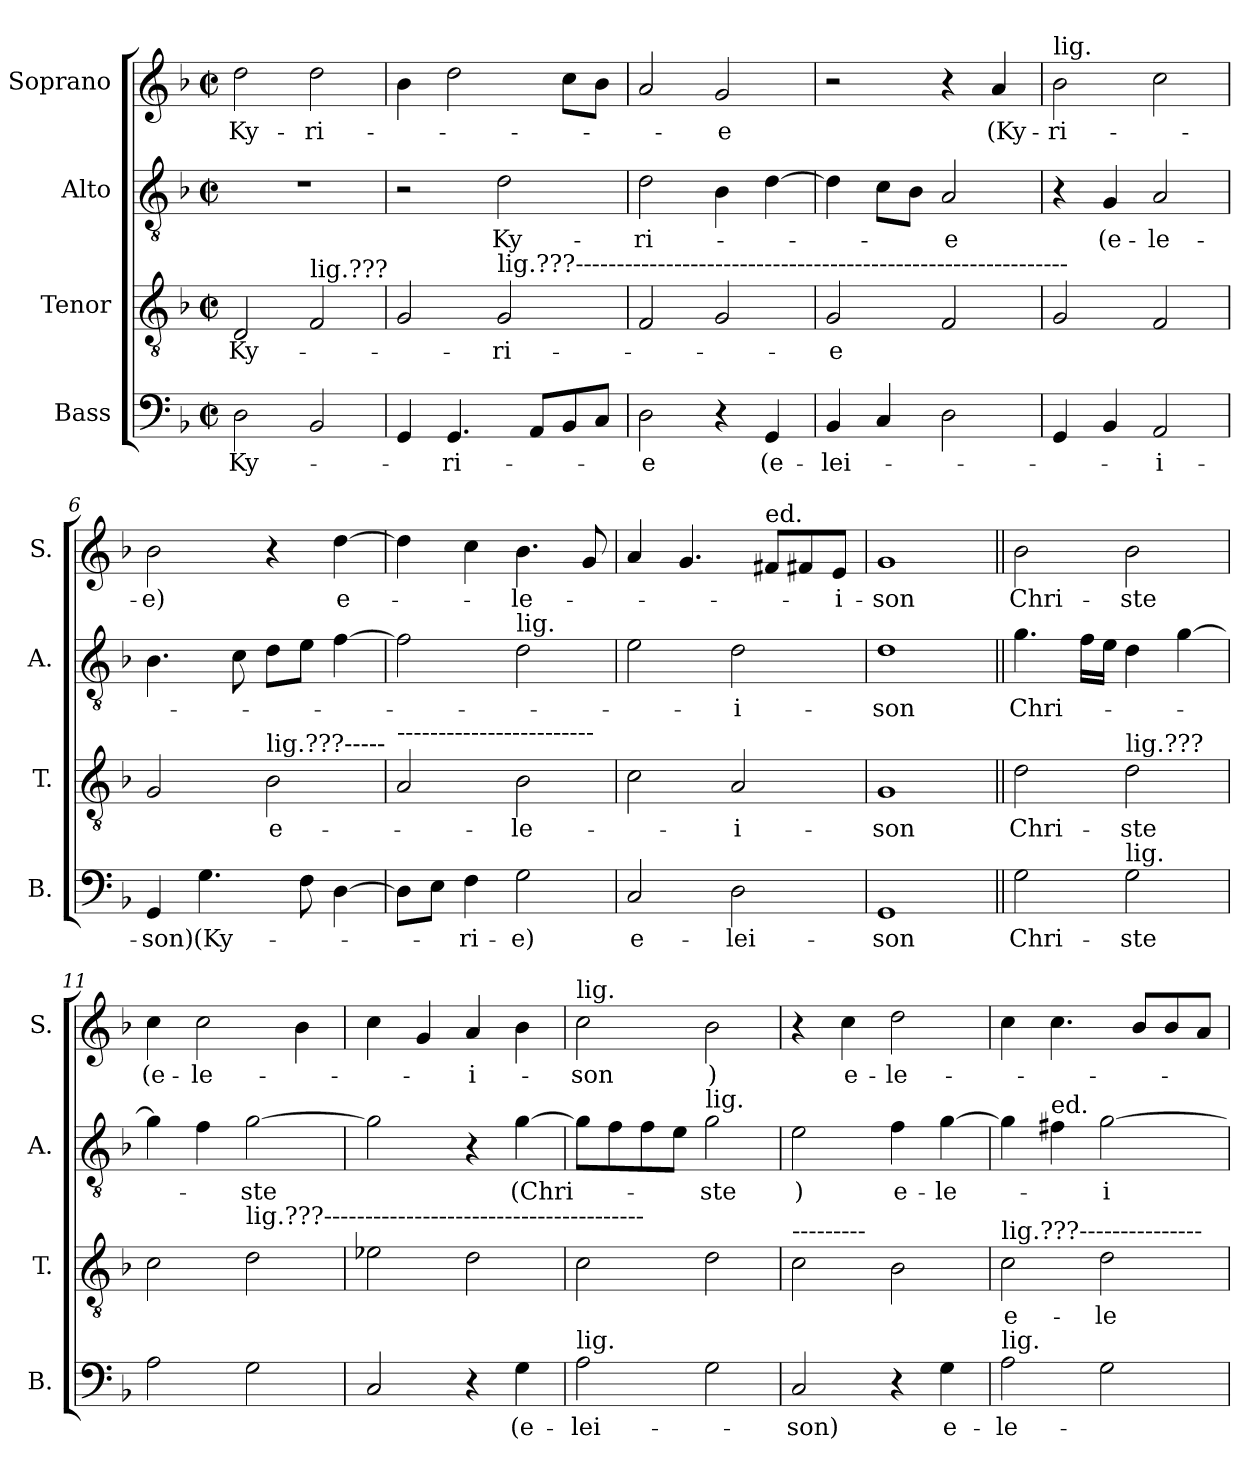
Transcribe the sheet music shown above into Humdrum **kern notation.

**kern	**text	**kern	**text	**kern	**text	**kern	**text
*part4	*part4	*part3	*part3	*part2	*part2	*part1	*part1
*staff4	*staff4	*staff3	*staff3	*staff2	*staff2	*staff1	*staff1
*I"Bass	*	*I"Tenor	*	*I"Alto	*	*I"Soprano	*
*I'B.	*	*I'T.	*	*I'A.	*	*I'S.	*
*clefF4	*	*clefGv2	*	*clefGv2	*	*clefG2	*
*k[b-]	*	*k[b-]	*	*k[b-]	*	*k[b-]	*
*M2/2	*	*M2/2	*	*M2/2	*	*M2/2	*
*met(c|)	*	*met(c|)	*	*met(c|)	*	*met(c|)	*
=1	=1	=1	=1	=1	=1	=1	=1
!	!LO:LY:b	!	!LO:LY:b	!	!	!	!LO:LY:b
2D\	Ky-	2D/	Ky-	1r	.	2dd\	Ky-
!	!	!LO:TX:a:t=lig.???	!	!	!	!	!
!	!	!	!	!	!	!	!LO:LY:b
2BB-/	.	2F/	.	.	.	2dd\	-ri-
=2	=2	=2	=2	=2	=2	=2	=2
4GG/	.	2G/	.	2r	.	4b-\	.
!	!LO:LY:b	!	!	!	!	!	!
4.GG/	-ri-	.	.	.	.	2dd\	.
!	!	!LO:TX:a:t=lig.???------------------------------------------------------------	!	!	!	!	!
!	!	!	!LO:LY:b	!	!LO:LY:b	!	!
.	.	2G/	-ri-	2d\	Ky-	.	.
8AA/L	.	.	.	.	.	.	.
8BB-/	.	.	.	.	.	8cc\L	.
8C/J	.	.	.	.	.	8b-\J	.
=3	=3	=3	=3	=3	=3	=3	=3
!	!LO:LY:b	!	!	!	!LO:LY:b	!	!
2D\	-e	2F/	.	2d\	-ri-	2a/	.
!	!	!	!	!	!	!	!LO:LY:b
4r	.	2G/	.	4B-\	.	2g/	-e
!	!LO:LY:b	!	!	!	!	!	!
4GG/	(e-	.	.	[4d\	.	.	.
=4	=4	=4	=4	=4	=4	=4	=4
!	!LO:LY:b	!	!LO:LY:b	!	!	!	!
4BB-/	-lei-	2G/	-e	4d\]	.	2r	.
4C/	.	.	.	8c\L	.	.	.
.	.	.	.	8B-\J	.	.	.
!	!	!	!	!	!LO:LY:b	!	!
2D\	.	2F/	.	2A/	-e	4r	.
!	!	!	!	!	!	!	!LO:LY:b
.	.	.	.	.	.	4a/	(Ky-
=5	=5	=5	=5	=5	=5	=5	=5
!	!	!	!	!	!	!LO:TX:a:t=lig.	!
!	!	!	!	!	!	!	!LO:LY:b
4GG/	.	2G/	.	4r	.	2b-\	-ri-
!	!	!	!	!	!LO:LY:b	!	!
4BB-/	.	.	.	4G/	(e-	.	.
!	!LO:LY:b	!	!	!	!LO:LY:b	!	!
2AA/	-i-	2F/	.	2A/	-le-	2cc\	.
=6	=6	=6	=6	=6	=6	=6	=6
!	!LO:LY:b	!	!	!	!	!	!LO:LY:b
4GG/	-son)	2G/	.	4.B-\	.	2b-\	-e)
!	!LO:LY:b	!	!	!	!	!	!
4.G\	(Ky-	.	.	.	.	.	.
.	.	.	.	8c\	.	.	.
!	!	!LO:TX:a:t=lig.???-----	!	!	!	!	!
!	!	!	!LO:LY:b	!	!	!	!
.	.	2B-\	e-	8d\L	.	4r	.
8F\	.	.	.	8e\J	.	.	.
!	!	!	!	!	!	!	!LO:LY:b
[4D\	.	.	.	[4f\	.	[4dd\	e-
!!LO:LB:g=z
=7	=7	=7	=7	=7	=7	=7	=7
!	!	!LO:TX:a:t=------------------------	!	!	!	!	!
8D\L]	.	2A/	.	2f\]	.	4dd\]	.
8E\J	.	.	.	.	.	.	.
!	!LO:LY:b	!	!	!	!	!	!
4F\	-ri-	.	.	.	.	4cc\	.
!	!	!	!	!LO:TX:a:t=lig.	!	!	!
!	!LO:LY:b	!	!LO:LY:b	!	!	!	!LO:LY:b
2G\	-e)	2B-\	-le-	2d\	.	4.b-\	-le-
.	.	.	.	.	.	8g/	.
=8	=8	=8	=8	=8	=8	=8	=8
!	!LO:LY:b	!	!	!	!	!	!
2C/	e-	2c\	.	2e\	.	4a/	.
.	.	.	.	.	.	4.g/	.
!	!LO:LY:b	!	!LO:LY:b	!	!LO:LY:b	!	!
2D\	-lei-	2A/	-i-	2d\	-i-	.	.
!	!	!	!	!	!	!LO:TX:a:t=ed.	!
.	.	.	.	.	.	8f#X/L	.
.	.	.	.	.	.	8f#X/	.
!	!	!	!	!	!	!	!LO:LY:b
.	.	.	.	.	.	8e/J	-i-
=9	=9	=9	=9	=9	=9	=9	=9
!	!LO:LY:b	!	!LO:LY:b	!	!LO:LY:b	!	!LO:LY:b
1GG	-son	1G	-son	1d	-son	1g	-son
=10||	=10||	=10||	=10||	=10||	=10||	=10||	=10||
!	!LO:LY:b	!	!LO:LY:b	!	!LO:LY:b	!	!LO:LY:b
2G\	Chri-	2d\	Chri-	4.g\	Chri-	2b-\	Chri-
.	.	.	.	16f\LL	.	.	.
.	.	.	.	16e\JJ	.	.	.
!	!	!LO:TX:a:t=lig.???	!	!	!	!	!
!LO:TX:a:t=lig.	!	!	!	!	!	!	!
!	!LO:LY:b	!	!LO:LY:b	!	!	!	!LO:LY:b
2G\	-ste	2d\	-ste	4d\	.	2b-\	-ste
.	.	.	.	[4g\	.	.	.
=11	=11	=11	=11	=11	=11	=11	=11
!	!	!	!	!	!	!	!LO:LY:b
2A\	.	2c\	.	4g\]	.	4cc\	(e-
!	!	!	!	!	!	!	!LO:LY:b
.	.	.	.	4f\	.	2cc\	-le-
!	!	!LO:TX:a:t=lig.???---------------------------------------	!	!	!	!	!
!	!	!	!	!	!LO:LY:b	!	!
2G\	.	2d\	.	[2g\	-ste	.	.
.	.	.	.	.	.	4b-\	.
=12	=12	=12	=12	=12	=12	=12	=12
2C/	.	2e-X\	.	2g\]	.	4cc\	.
.	.	.	.	.	.	4g/	.
!	!	!	!	!	!	!	!LO:LY:b
4r	.	2d\	.	4r	.	4a/	-i-
!	!LO:LY:b	!	!	!	!LO:LY:b	!	!
4G\	(e-	.	.	[4g\	(Chri-	4b-\	.
=13	=13	=13	=13	=13	=13	=13	=13
!	!	!	!	!	!	!LO:TX:a:t=lig.	!
!LO:TX:a:t=lig.	!	!	!	!	!	!	!
!	!LO:LY:b	!	!	!	!	!	!LO:LY:b
2A\	-lei-	2c\	.	8g\L]	.	2cc\	-son
.	.	.	.	8f\	.	.	.
.	.	.	.	8f\	.	.	.
.	.	.	.	8e\J	.	.	.
!	!	!	!	!LO:TX:a:t=lig.	!	!	!
!	!	!	!	!	!LO:LY:b	!	!LO:LY:b
2G\	.	2d\	.	2g\	-ste	2b-\	)
!!LO:PB:g=z
=14	=14	=14	=14	=14	=14	=14	=14
!	!	!LO:TX:a:t=---------	!	!	!	!	!
!	!LO:LY:b	!	!	!	!LO:LY:b	!	!
2C/	-son)	2c\	.	2e\	)	4r	.
!	!	!	!	!	!	!	!LO:LY:b
.	.	.	.	.	.	4cc\	e-
!	!	!	!	!	!LO:LY:b	!	!LO:LY:b
4r	.	2B-\	.	4f\	e-	2dd\	le-
!	!LO:LY:b	!	!	!	!LO:LY:b	!	!
4G\	e-	.	.	[4g\	-le-	.	.
=15	=15	=15	=15	=15	=15	=15	=15
!	!	!LO:TX:a:t=lig.???---------------	!	!	!	!	!
!LO:TX:a:t=lig.	!	!	!	!	!	!	!
!	!LO:LY:b	!	!LO:LY:b	!	!	!	!
2A\	-le-	2c\	e-	4g\]	.	4cc\	.
!	!	!	!	!LO:TX:a:t=ed.	!	!	!
.	.	.	.	4f#X\	.	4.cc\	.
!	!	!	!LO:LY:b	!	!LO:LY:b	!	!
2G\	.	2d\	-le-	[2g\	-i-	.	.
.	.	.	.	.	.	8b-/L	.
.	.	.	.	.	.	8b-/	.
.	.	.	.	.	.	8a/J	.
=	=	=	=	=	=	=	=
*-	*-	*-	*-	*-	*-	*-	*-
